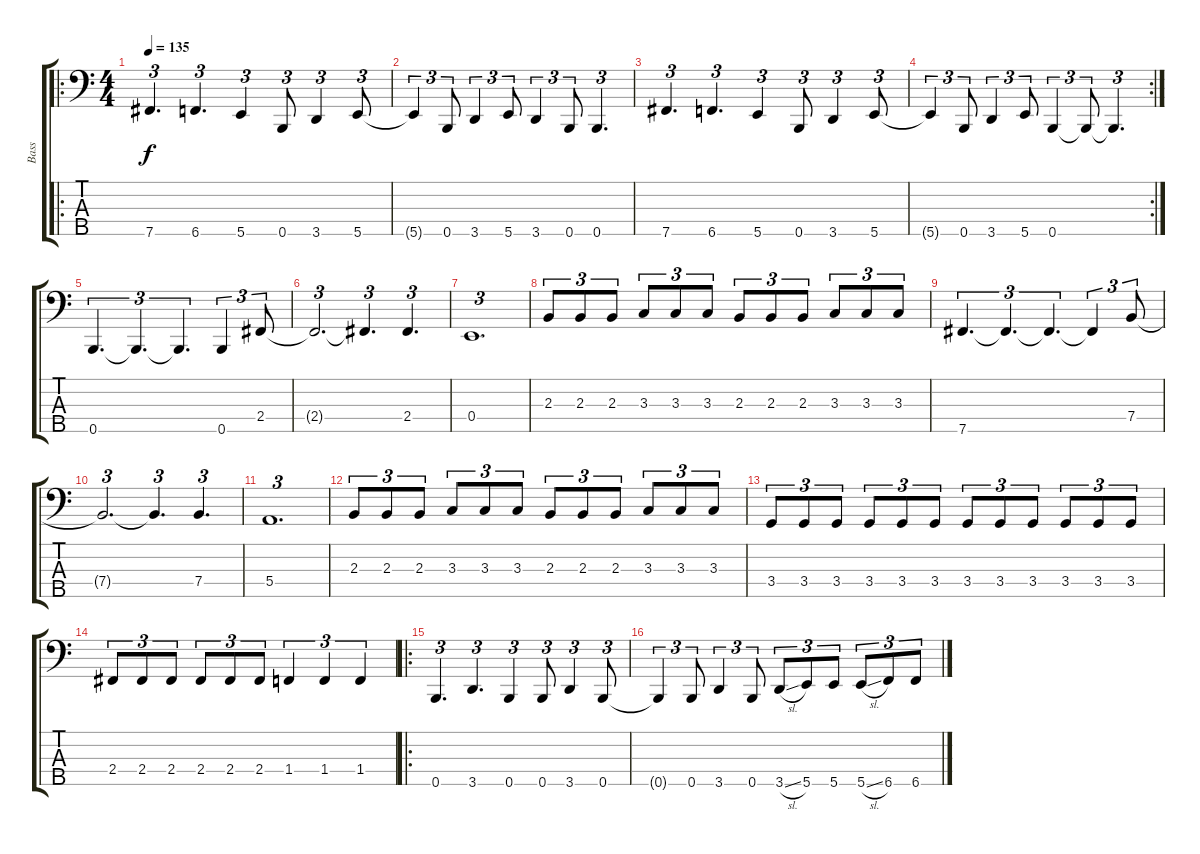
\track ("Bass" "Bass") {instrument electricbasspick}
\staff {score tabs}
\tuning (G2 D2 A1 E1 B0) {hide}
\ro
\ts (4 4)
\tempo 135
\clef f4
\ks c
7.5.4{d tu (3 2) dy f} 6.5.4{d tu (3 2)} 5.5.4{tu (3 2)} 0.5.8{tu (3 2)} 3.5.4{tu (3 2)} 5.5.8{tu (3 2)} |
5.5{t}.4{tu (3 2)} 0.5.8{tu (3 2)} 3.5.4{tu (3 2)} 5.5.8{tu (3 2)} 3.5.4{tu (3 2)} 0.5.8{tu (3 2)} 0.5.4{d tu (3 2)} |
7.5.4{d tu (3 2)} 6.5.4{d tu (3 2)} 5.5.4{tu (3 2)} 0.5.8{tu (3 2)} 3.5.4{tu (3 2)} 5.5.8{tu (3 2)} |
\rc 2
5.5{t}.4{tu (3 2)} 0.5.8{tu (3 2)} 3.5.4{tu (3 2)} 5.5.8{tu (3 2)} 0.5.4{tu (3 2)} 0.5{t}.8{tu (3 2)} 0.5{t}.4{d tu (3 2)} |
0.5.4{d tu (3 2)} 0.5{t}.4{d tu (3 2)} 0.5{t}.4{d tu (3 2)} 0.5.4{tu (3 2)} 2.4.8{tu (3 2)} |
2.4{t}.2{d tu (3 2)} 2.4{t}.4{d tu (3 2)} 2.4.4{d tu (3 2)} |
0.4.1{d tu (3 2)} |
2.3.8{tu (3 2)} 2.3.8{tu (3 2)} 2.3.8{tu (3 2)} 3.3.8{tu (3 2)} 3.3.8{tu (3 2)} 3.3.8{tu (3 2)} 2.3.8{tu (3 2)} 2.3.8{tu (3 2)} 2.3.8{tu (3 2)} 3.3.8{tu (3 2)} 3.3.8{tu (3 2)} 3.3.8{tu (3 2)} |
7.5.4{d tu (3 2)} 7.5{t}.4{d tu (3 2)} 7.5{t}.4{d tu (3 2)} 7.5{t}.4{tu (3 2)} 7.4.8{tu (3 2)} |
7.4{t}.2{d tu (3 2)} 7.4{t}.4{d tu (3 2)} 7.4.4{d tu (3 2)} |
5.4.1{d tu (3 2)} |
2.3.8{tu (3 2)} 2.3.8{tu (3 2)} 2.3.8{tu (3 2)} 3.3.8{tu (3 2)} 3.3.8{tu (3 2)} 3.3.8{tu (3 2)} 2.3.8{tu (3 2)} 2.3.8{tu (3 2)} 2.3.8{tu (3 2)} 3.3.8{tu (3 2)} 3.3.8{tu (3 2)} 3.3.8{tu (3 2)} |
3.4.8{tu (3 2)} 3.4.8{tu (3 2)} 3.4.8{tu (3 2)} 3.4.8{tu (3 2)} 3.4.8{tu (3 2)} 3.4.8{tu (3 2)} 3.4.8{tu (3 2)} 3.4.8{tu (3 2)} 3.4.8{tu (3 2)} 3.4.8{tu (3 2)} 3.4.8{tu (3 2)} 3.4.8{tu (3 2)} |
2.4.8{tu (3 2)} 2.4.8{tu (3 2)} 2.4.8{tu (3 2)} 2.4.8{tu (3 2)} 2.4.8{tu (3 2)} 2.4.8{tu (3 2)} 1.4.4{tu (3 2)} 1.4.4{tu (3 2)} 1.4.4{tu (3 2)} |
\ro
0.5.4{d tu (3 2)} 3.5.4{d tu (3 2)} 0.5.4{tu (3 2)} 0.5.8{tu (3 2)} 3.5.4{tu (3 2)} 0.5.8{tu (3 2)} |
0.5{t}.4{tu (3 2)} 0.5.8{tu (3 2)} 3.5.4{tu (3 2)} 0.5.8{tu (3 2)} 3.5{sl}.8{tu (3 2)} 5.5.8{tu (3 2)} 5.5.8{tu (3 2)} 5.5{sl}.8{tu (3 2)} 6.5.8{tu (3 2)} 6.5.8{tu (3 2)}
